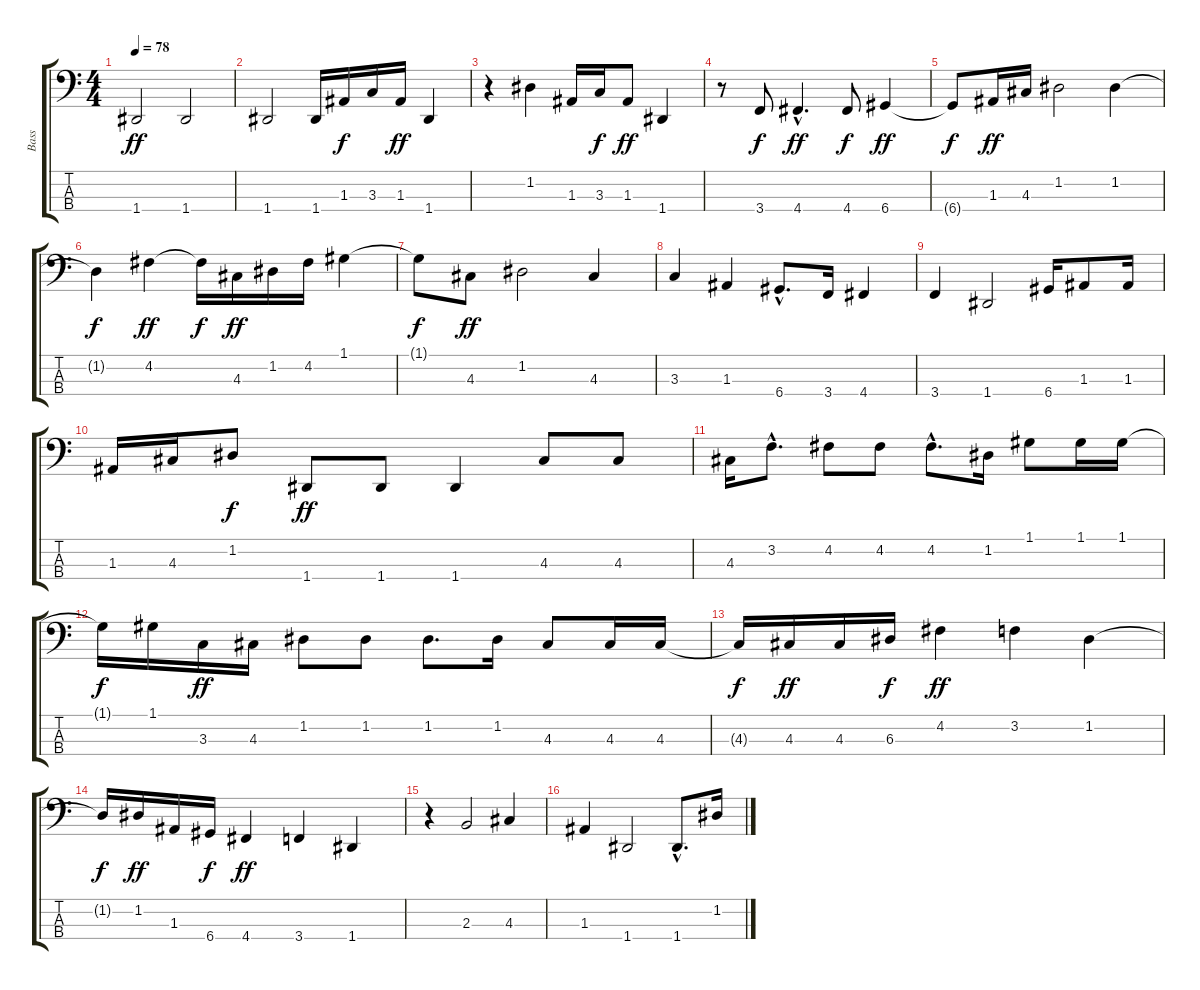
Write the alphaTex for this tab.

\track ("Bass" "Bass") {instrument fretlessbass}
\staff {score tabs}
\tuning (G2 D2 A1 D1) {hide}
\ts (4 4)
\tempo 78
\clef f4
\ks c
1.4.2{dy ff} 1.4.2 |
1.4.2 1.4.16 1.3.16{dy f} 3.3.16 1.3.16{dy ff} 1.4.4 |
r.4 1.2.4 1.3.16 3.3.16{dy f} 1.3.8{dy ff} 1.4.4 |
r.8 3.4.8{dy f} 4.4{hac}.4{d dy ff} 4.4.8{dy f} 6.4.4{dy ff} |
6.4{t}.8{dy f} 1.3.16{dy ff} 4.3.16 1.2.2 1.2.4 |
1.2{t}.4{dy f} 4.2.4{dy ff} 4.2{t}.16{dy f} 4.3.16{dy ff} 1.2.16 4.2.16 1.1.4 |
1.1{t}.8{dy f} 4.3.8{dy ff} 1.2.2 4.3.4 |
3.3.4 1.3.4 6.4{hac}.8{d} 3.4.16 4.4.4 |
3.4.4 1.4.2 6.4.16 1.3.8 1.3.16 |
1.3.16 4.3.16 1.2.8{dy f} 1.4.8{dy ff} 1.4.8 1.4.4 4.3.8 4.3.8 |
4.3.16 3.2{hac}.8{d} 4.2.8 4.2.8 4.2{hac}.8{d} 1.2.16 1.1.8 1.1.16 1.1.16 |
1.1{t}.16{dy f} 1.1.16 3.3.16{dy ff} 4.3.16 1.2.8 1.2.8 1.2.8{d} 1.2.16 4.3.8 4.3.16 4.3.16 |
4.3{t}.16{dy f} 4.3.16{dy ff} 4.3.16 6.3.16{dy f} 4.2.4{dy ff} 3.2.4 1.2.4 |
1.2{t}.16{dy f} 1.2.16{dy ff} 1.3.16 6.4.16{dy f} 4.4.4{dy ff} 3.4.4 1.4.4 |
r.4 2.3.2 4.3.4 |
1.3.4 1.4.2 1.4{hac}.8{d} 1.2.16
